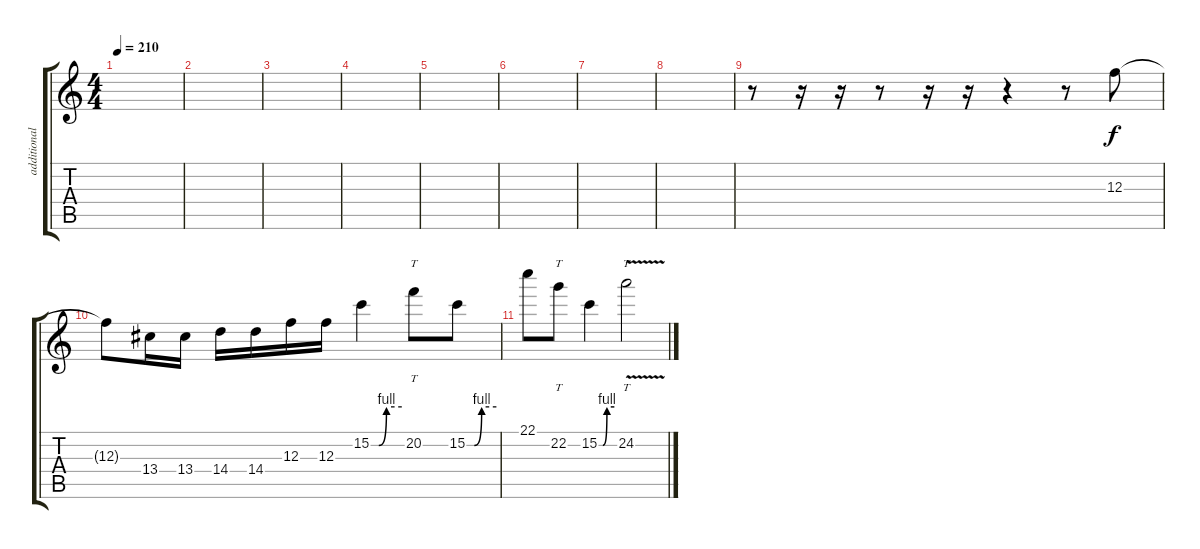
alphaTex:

\track ("additional" "additional") {instrument overdrivenguitar}
\staff {score tabs}
\tuning (D4 A3 F3 C3 G2 D2) {hide}
\ts (4 4)
\tempo 210
\clef g2
\ks c
|
|
|
|
|
|
|
|
r.8 r.16 r.16 r.8 r.16 r.16 r.4 r.8 12.3.8 |
12.3{t}.8 13.4.16 13.4.16 14.4.16 14.4.16 12.3.16 12.3.16 15.2{be (custom 0 0 15 0 30 4 60 4)}.4 20.2.8{tt} 15.2{be (custom 0 0 15 0 30 4 60 4)}.8 |
22.1.8 22.2.8{tt} 15.2{be (custom 0 0 15 0 31 4 60 4)}.4 24.2{v}.2{tt}
